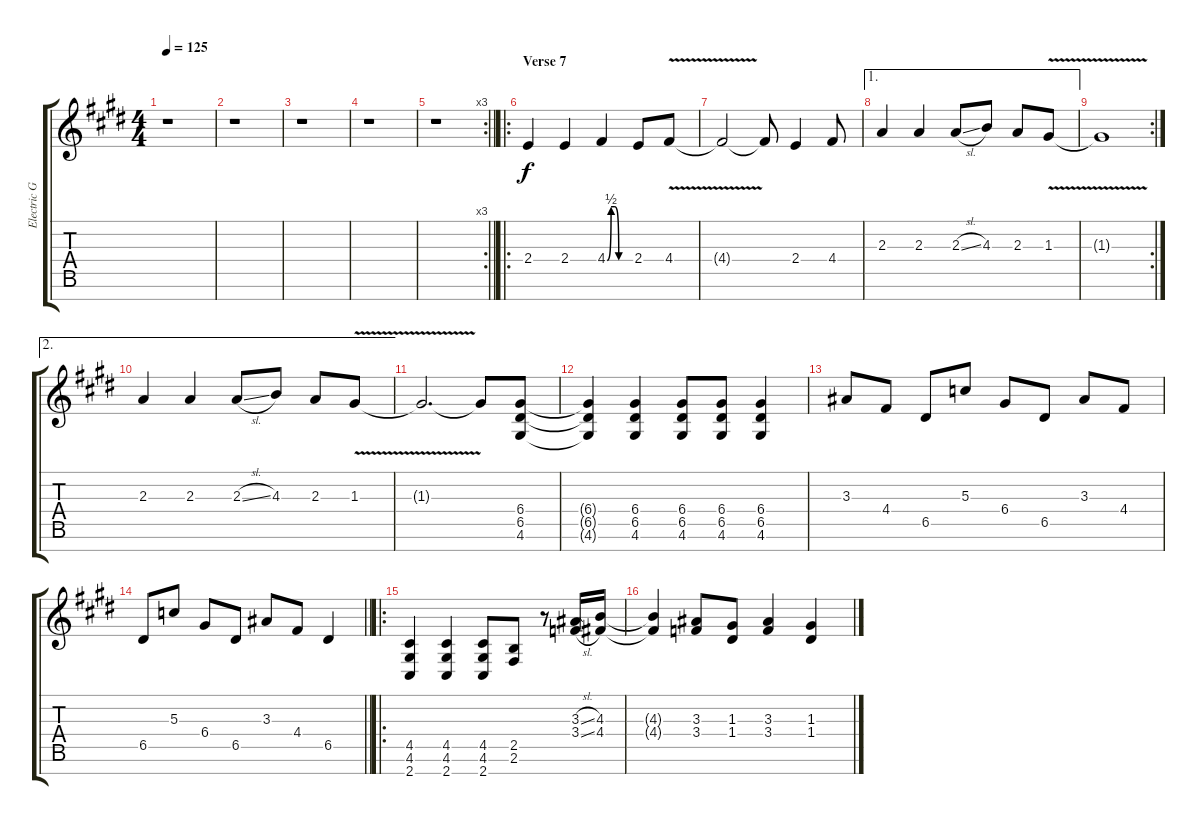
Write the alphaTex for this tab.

\track ("Electric Guitar" "Electric G") {instrument distortionguitar}
\staff {score tabs}
\tuning (E4 B3 G3 D3 A2 E2 B1) {hide}
\ts (4 4)
\tempo 125
\clef g2
\ks e
r.1{dy f} |
r.1 |
r.1 |
r.1 |
\rc 3
\barLineRight lightlight
r.1 |
\ro
\section ("" "Verse 7")
2.4.4 2.4.4 4.4{be (custom 0 0 10 2 20 2 30 0 60 0)}.4 2.4.8 4.4{v}.8 |
4.4{t}.2 4.4{t}.8 2.4.4 4.4.8 |
\ae 1
2.3.4 2.3.4 2.3{sl}.8 4.3.8 2.3.8 1.3{v}.8 |
\rc 2
1.3{t}.1 |
\ae 2
2.3.4 2.3.4 2.3{sl}.8 4.3.8 2.3.8 1.3{v}.8 |
1.3{t}.2{d} 1.3{t}.8 (6.4 6.5 4.6).8 |
(6.4{t} 6.5{t} 4.6{t}).4 (6.4 6.5 4.6).4 (6.4 6.5 4.6).8 (6.4 6.5 4.6).8 (6.4 6.5 4.6).4 |
3.3.8 4.4.8 6.5.8 5.3.8 6.4.8 6.5.8 3.3.8 4.4.8 |
\barLineRight lightlight
6.5.8 5.3.8 6.4.8 6.5.8 3.3.8 4.4.8 6.5.4 |
\ro
(4.5 4.6 2.7).4 (4.5 4.6 2.7).4 (4.5 4.6 2.7).8 (2.5 2.6).8 r.8 (3.3{sl} 3.4{sl}).16 (4.3 4.4).16 |
(4.3{t} 4.4{t}).4 (3.3 3.4).8 (1.3 1.4).8 (3.3 3.4).4 (1.3 1.4).4
